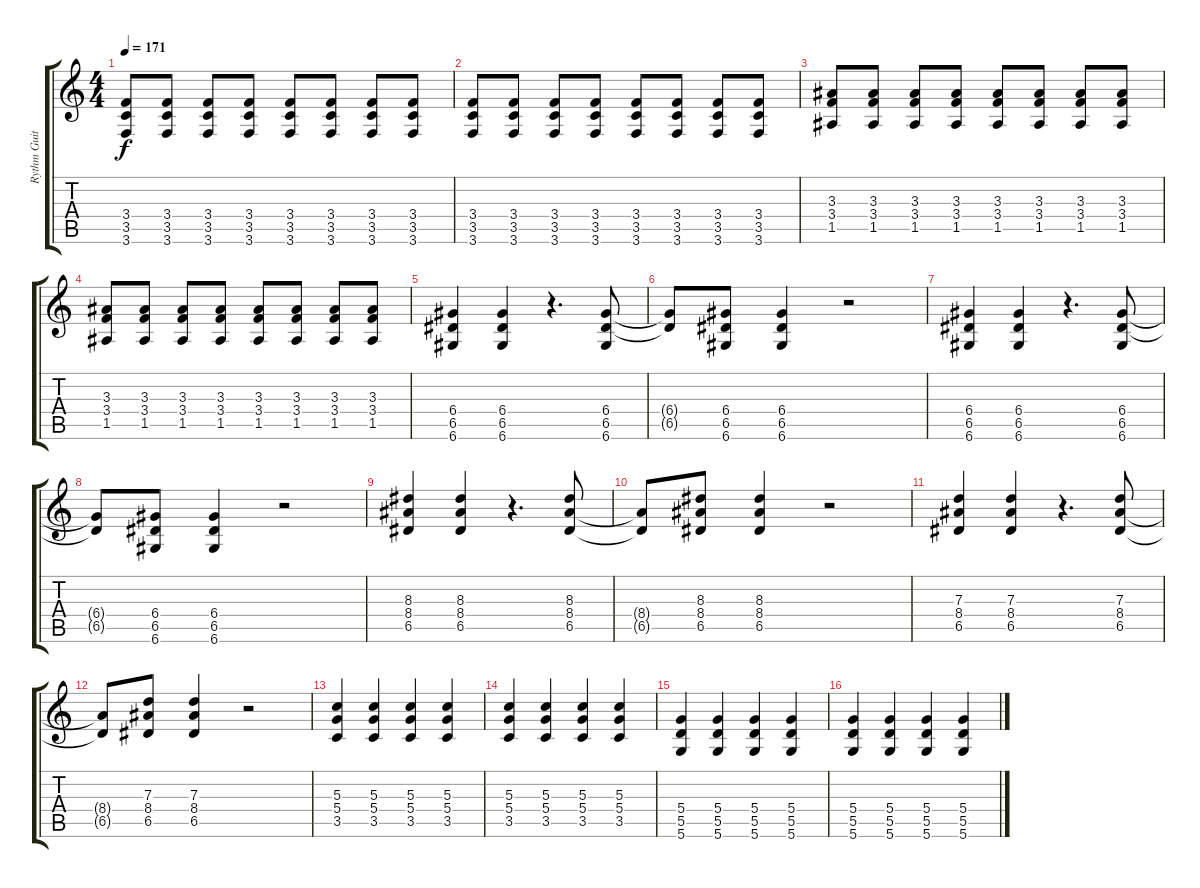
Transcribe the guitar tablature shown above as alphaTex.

\track ("Rythm Guitar" "Rythm Guit") {instrument overdrivenguitar}
\staff {score tabs}
\tuning (E4 B3 G3 D3 A2 D2) {hide}
\ts (4 4)
\tempo 171
\clef g2
\ks c
(3.4 3.5 3.6).8{dy f} (3.4 3.5 3.6).8 (3.4 3.5 3.6).8 (3.4 3.5 3.6).8 (3.4 3.5 3.6).8 (3.4 3.5 3.6).8 (3.4 3.5 3.6).8 (3.4 3.5 3.6).8 |
(3.4 3.5 3.6).8 (3.4 3.5 3.6).8 (3.4 3.5 3.6).8 (3.4 3.5 3.6).8 (3.4 3.5 3.6).8 (3.4 3.5 3.6).8 (3.4 3.5 3.6).8 (3.4 3.5 3.6).8 |
(3.3 3.4 1.5).8 (3.3 3.4 1.5).8 (3.3 3.4 1.5).8 (3.3 3.4 1.5).8 (3.3 3.4 1.5).8 (3.3 3.4 1.5).8 (3.3 3.4 1.5).8 (3.3 3.4 1.5).8 |
(3.3 3.4 1.5).8 (3.3 3.4 1.5).8 (3.3 3.4 1.5).8 (3.3 3.4 1.5).8 (3.3 3.4 1.5).8 (3.3 3.4 1.5).8 (3.3 3.4 1.5).8 (3.3 3.4 1.5).8 |
(6.4 6.5 6.6).4 (6.4 6.5 6.6).4 r.4{d} (6.4 6.5 6.6).8 |
(6.4{t} 6.5{t}).8 (6.4 6.5 6.6).8 (6.4 6.5 6.6).4 r.2 |
(6.4 6.5 6.6).4 (6.4 6.5 6.6).4 r.4{d} (6.4 6.5 6.6).8 |
(6.4{t} 6.5{t}).8 (6.4 6.5 6.6).8 (6.4 6.5 6.6).4 r.2 |
(8.3 8.4 6.5).4 (8.3 8.4 6.5).4 r.4{d} (8.3 8.4 6.5).8 |
(8.4{t} 6.5{t}).8 (8.3 8.4 6.5).8 (8.3 8.4 6.5).4 r.2 |
(7.3 8.4 6.5).4 (7.3 8.4 6.5).4 r.4{d} (7.3 8.4 6.5).8 |
(8.4{t} 6.5{t}).8 (7.3 8.4 6.5).8 (7.3 8.4 6.5).4 r.2 |
(5.3 5.4 3.5).4 (5.3 5.4 3.5).4 (5.3 5.4 3.5).4 (5.3 5.4 3.5).4 |
(5.3 5.4 3.5).4 (5.3 5.4 3.5).4 (5.3 5.4 3.5).4 (5.3 5.4 3.5).4 |
(5.4 5.5 5.6).4 (5.4 5.5 5.6).4 (5.4 5.5 5.6).4 (5.4 5.5 5.6).4 |
(5.4 5.5 5.6).4 (5.4 5.5 5.6).4 (5.4 5.5 5.6).4 (5.4 5.5 5.6).4
